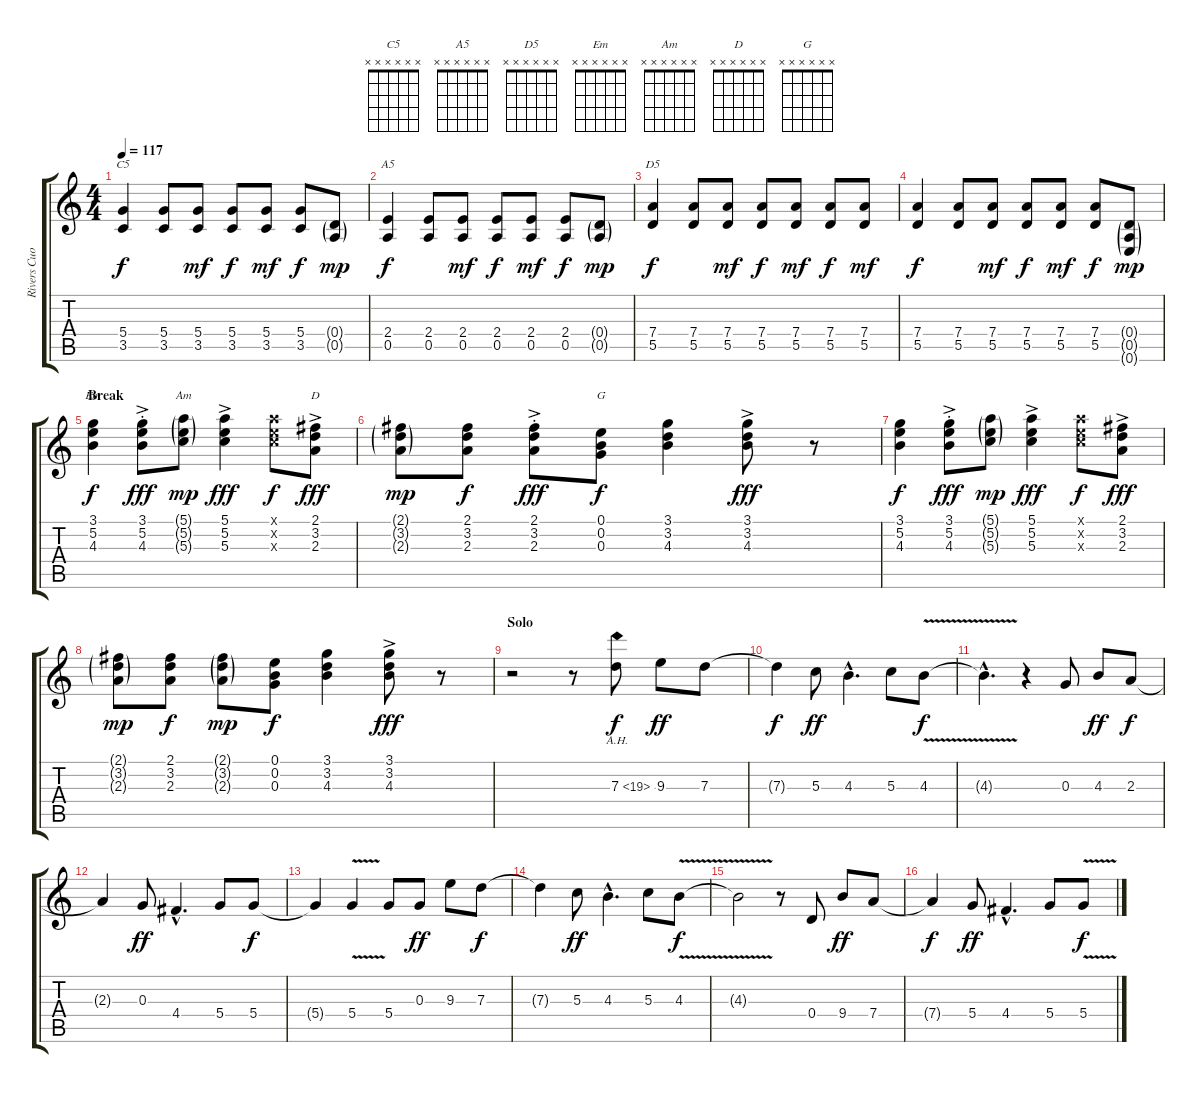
\track ("Rivers Cuomo - Guitar" "Rivers Cuo") {instrument electricguitarclean}
\staff {score tabs}
\tuning (E4 B3 G3 D3 A2 E2) {hide}
\chord ("C5" x x x x x x)
\chord ("A5" x x x x x x)
\chord ("D5" x x x x x x)
\chord ("Em" x x x x x x)
\chord ("Am" x x x x x x)
\chord ("D" x x x x x x)
\chord ("G" x x x x x x)
\ts (4 4)
\tempo 117
\clef g2
\ks c
(5.4 3.5).4{ch "C5" dy f} (5.4 3.5).8 (5.4 3.5).8{dy mf} (5.4 3.5).8{dy f} (5.4 3.5).8{dy mf} (5.4 3.5).8{dy f} (0.4{g} 0.5{g}).8{dy mp} |
(2.4 0.5).4{ch "A5" dy f} (2.4 0.5).8 (2.4 0.5).8{dy mf} (2.4 0.5).8{dy f} (2.4 0.5).8{dy mf} (2.4 0.5).8{dy f} (0.4{g} 0.5{g}).8{dy mp} |
(7.4 5.5).4{ch "D5" dy f} (7.4 5.5).8 (7.4 5.5).8{dy mf} (7.4 5.5).8{dy f} (7.4 5.5).8{dy mf} (7.4 5.5).8{dy f} (7.4 5.5).8{dy mf} |
(7.4 5.5).4{dy f} (7.4 5.5).8 (7.4 5.5).8{dy mf} (7.4 5.5).8{dy f} (7.4 5.5).8{dy mf} (7.4 5.5).8{dy f} (0.4{g} 0.5{g} 0.6{g}).8{dy mp} |
\section ("" "Break")
(3.1 5.2 4.3).4{ch "Em" dy f volume 12 instrument electricguitarclean} (3.1{ac st} 5.2{ac st} 4.3{ac st}).8{dy fff} (5.1{g} 5.2{g} 5.3{g}).8{ch "Am" dy mp} (5.1{ac} 5.2{ac} 5.3{ac}).4{dy fff} (5.1{x} 5.2{x} 5.3{x}).8{dy f} (2.1{ac} 3.2{ac} 2.3{ac}).8{ch "D" dy fff} |
(2.1{g} 3.2{g} 2.3{g}).8{dy mp} (2.1 3.2 2.3).8{dy f} (2.1{ac st} 3.2{ac st} 2.3{ac st}).8{dy fff} (0.1 0.2 0.3).8{ch "G" dy f} (3.1 3.2 4.3).4 (3.1{ac} 3.2{ac} 4.3{ac}).8{dy fff} r.8 |
(3.1 5.2 4.3).4{dy f} (3.1{ac st} 5.2{ac st} 4.3{ac st}).8{dy fff} (5.1{g} 5.2{g} 5.3{g}).8{dy mp} (5.1{ac} 5.2{ac} 5.3{ac}).4{dy fff} (5.1{x} 5.2{x} 5.3{x}).8{dy f} (2.1{ac} 3.2{ac} 2.3{ac}).8{dy fff} |
(2.1{g} 3.2{g} 2.3{g}).8{dy mp} (2.1 3.2 2.3).8{dy f} (2.1{g} 3.2{g} 2.3{g}).8{dy mp} (0.1 0.2 0.3).8{dy f} (3.1 3.2 4.3).4 (3.1{ac} 3.2{ac} 4.3{ac}).8{dy fff} r.8 |
\section ("" "Solo")
r.2{volume 14 instrument distortionguitar} r.8 7.3{ah 12}.8{dy f} 9.3.8{dy ff} 7.3.8 |
7.3{t}.4{dy f} 5.3.8{dy ff} 4.3{hac}.4{d} 5.3.8 4.3{v}.8{dy f} |
4.3{hac t}.4{d} r.4 0.3.8 4.3.8{dy ff} 2.3.8{dy f} |
2.3{t}.4 0.3.8{dy ff} 4.4{hac}.4{d} 5.4.8 5.4.8{dy f} |
5.4{t}.4 5.4{v}.4 5.4.8 0.3.8{dy ff} 9.3.8 7.3.8{dy f} |
7.3{t}.4 5.3.8{dy ff} 4.3{hac}.4{d} 5.3.8 4.3{v}.8{dy f} |
4.3{t}.2 r.8 0.4.8 9.4.8{dy ff} 7.4.8 |
7.4{t}.4{dy f} 5.4.8{dy ff} 4.4{hac}.4{d} 5.4.8 5.4{v}.8{dy f}
